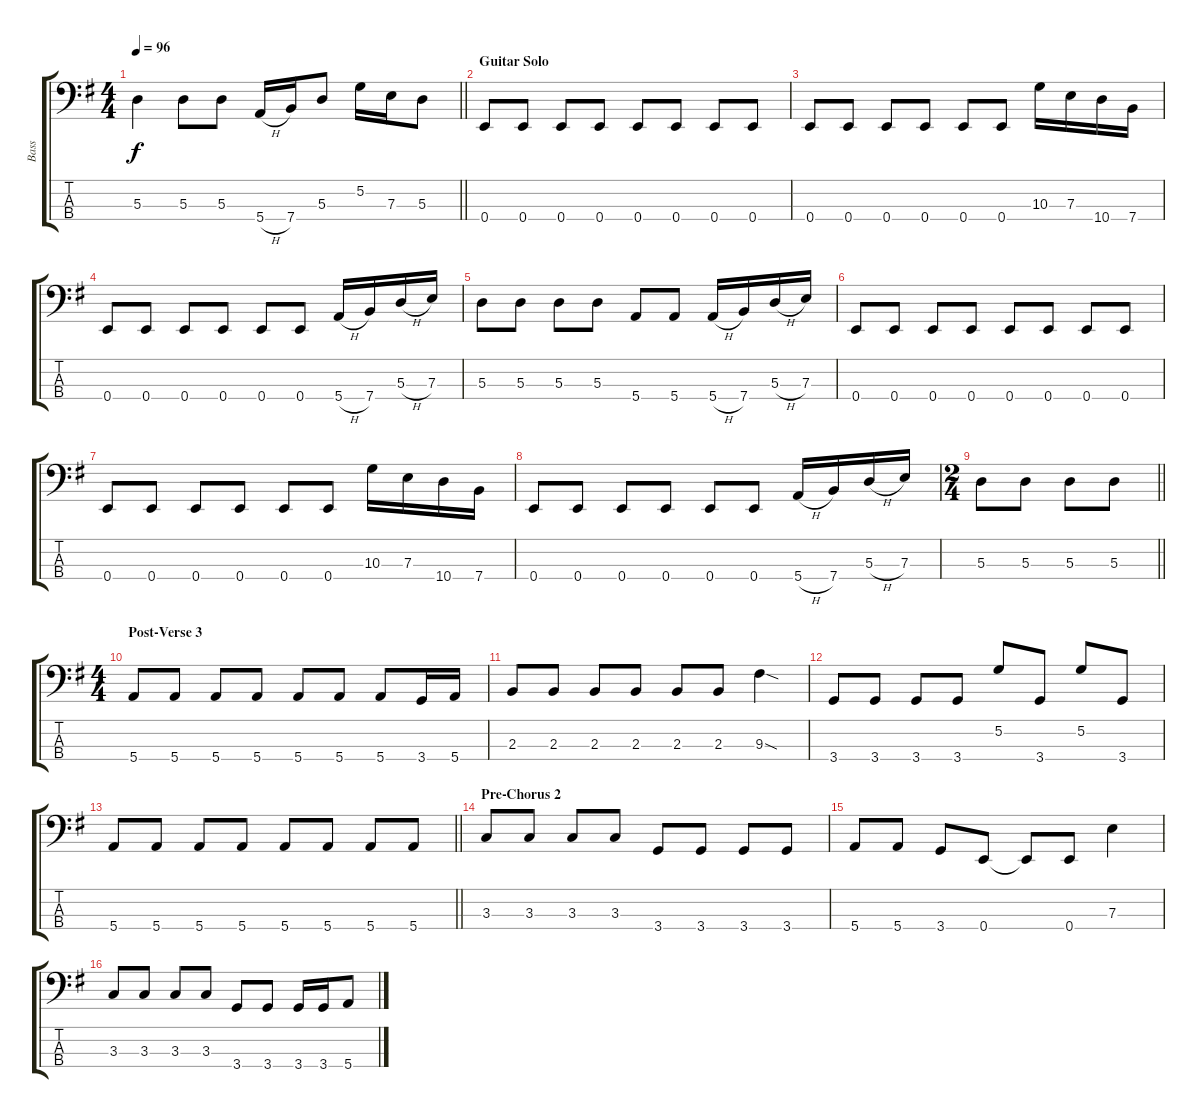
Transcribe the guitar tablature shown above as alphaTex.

\track ("Bass" "Bass") {instrument electricbassfinger}
\staff {score tabs}
\tuning (G2 D2 A1 E1) {hide}
\ts (4 4)
\tempo 96
\clef f4
\barLineRight lightlight
\ks g
5.3{t}.4{dy f} 5.3.8 5.3.8 5.4{h}.16 7.4.16 5.3.8 5.2.16 7.3.16 5.3.8 |
\section ("" "Guitar Solo")
0.4.8 0.4.8 0.4.8 0.4.8 0.4.8 0.4.8 0.4.8 0.4.8 |
0.4.8 0.4.8 0.4.8 0.4.8 0.4.8 0.4.8 10.3.16 7.3.16 10.4.16 7.4.16 |
0.4.8 0.4.8 0.4.8 0.4.8 0.4.8 0.4.8 5.4{h}.16 7.4.16 5.3{h}.16 7.3.16 |
5.3.8 5.3.8 5.3.8 5.3.8 5.4.8 5.4.8 5.4{h}.16 7.4.16 5.3{h}.16 7.3.16 |
0.4.8 0.4.8 0.4.8 0.4.8 0.4.8 0.4.8 0.4.8 0.4.8 |
0.4.8 0.4.8 0.4.8 0.4.8 0.4.8 0.4.8 10.3.16 7.3.16 10.4.16 7.4.16 |
0.4.8 0.4.8 0.4.8 0.4.8 0.4.8 0.4.8 5.4{h}.16 7.4.16 5.3{h}.16 7.3.16 |
\ts (2 4)
\barLineRight lightlight
5.3.8 5.3.8 5.3.8 5.3.8 |
\ts (4 4)
\section ("" "Post-Verse 3")
5.4.8 5.4.8 5.4.8 5.4.8 5.4.8 5.4.8 5.4.8 3.4.16 5.4.16 |
2.3.8 2.3.8 2.3.8 2.3.8 2.3.8 2.3.8 9.3{sod}.4 |
3.4.8 3.4.8 3.4.8 3.4.8 5.2.8 3.4.8 5.2.8 3.4.8 |
\barLineRight lightlight
5.4.8 5.4.8 5.4.8 5.4.8 5.4.8 5.4.8 5.4.8 5.4.8 |
\section ("" "Pre-Chorus 2")
3.3.8 3.3.8 3.3.8 3.3.8 3.4.8 3.4.8 3.4.8 3.4.8 |
5.4.8 5.4.8 3.4.8 0.4.8 0.4{t}.8 0.4.8 7.3.4 |
3.3.8 3.3.8 3.3.8 3.3.8 3.4.8 3.4.8 3.4.16 3.4.16 5.4.8
